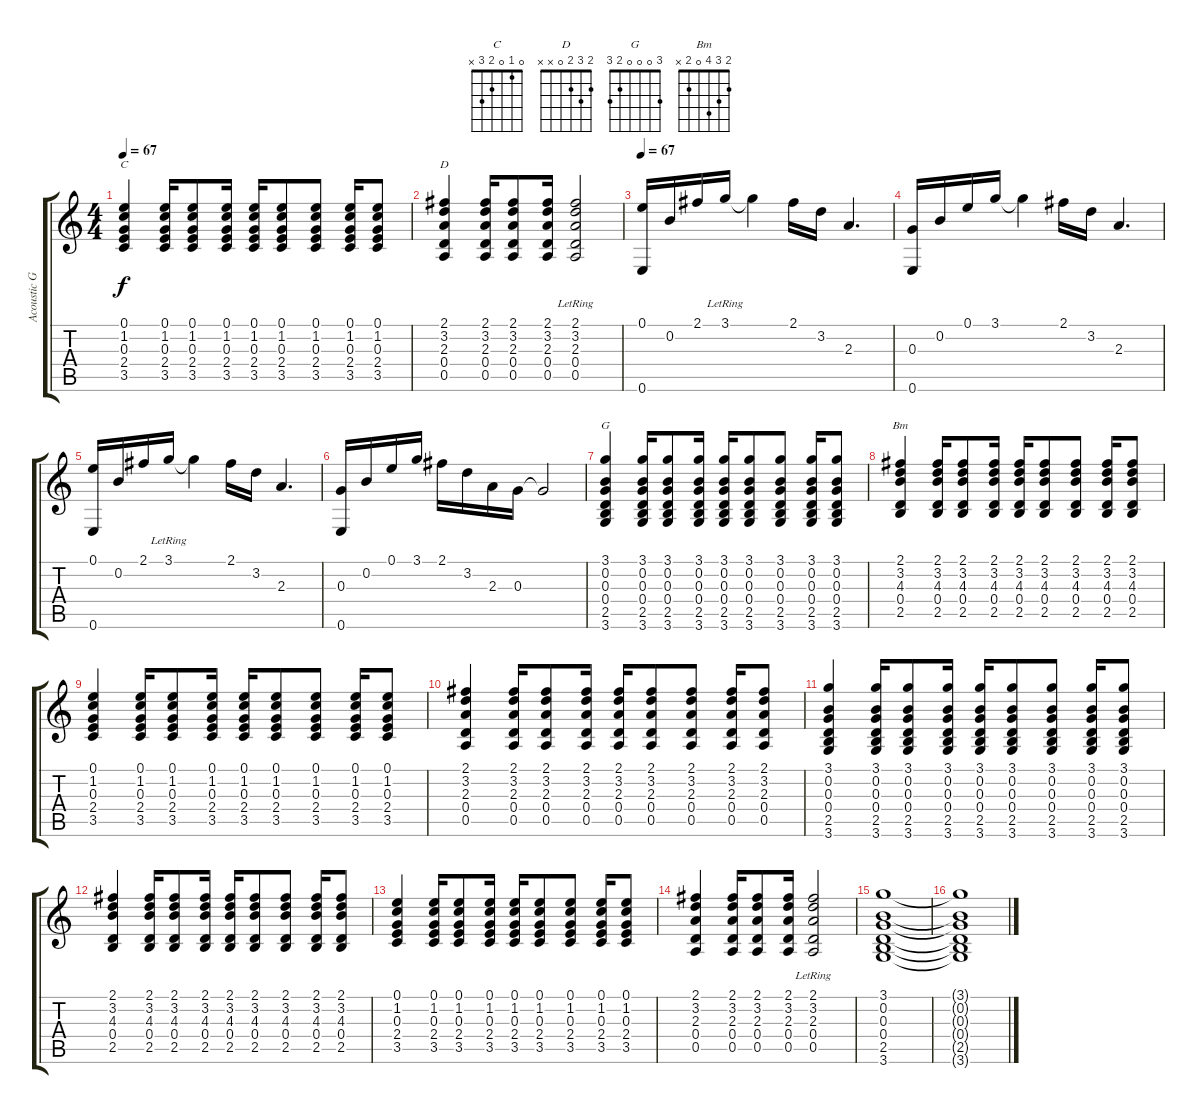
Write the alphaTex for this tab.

\track ("Acoustic Guitar" "Acoustic G") {instrument acousticguitarsteel}
\staff {score tabs}
\tuning (E4 B3 G3 D3 A2 E2) {hide}
\chord ("C" 0 1 0 2 3 x)
\chord ("D" 2 3 2 0 x x)
\chord ("G" 3 0 0 0 2 3)
\chord ("Bm" 2 3 4 0 2 x)
\ts (4 4)
\tempo 67
\clef g2
\ks c
(0.1 1.2 0.3 2.4 3.5).4{ch "C" dy f} (0.1 1.2 0.3 2.4 3.5).16 (0.1 1.2 0.3 2.4 3.5).8 (0.1 1.2 0.3 2.4 3.5).16 (0.1 1.2 0.3 2.4 3.5).16 (0.1 1.2 0.3 2.4 3.5).8 (0.1 1.2 0.3 2.4 3.5).8 (0.1 1.2 0.3 2.4 3.5).16 (0.1 1.2 0.3 2.4 3.5).8 |
(2.1 3.2 2.3 0.4 0.5).4{ch "D"} (2.1 3.2 2.3 0.4 0.5).16 (2.1 3.2 2.3 0.4 0.5).8 (2.1 3.2 2.3 0.4 0.5).16 (2.1{lr} 3.2 2.3 0.4 0.5).2 |
\tempo 67
(0.1 0.6).16 0.2.16 2.1.16 3.1{lr}.16 3.1{t}.4 2.1.16 3.2.16 2.3.4{d} |
(0.3 0.6).16 0.2.16 0.1.16 3.1.16 3.1{t}.4 2.1.16 3.2.16 2.3.4{d} |
(0.1 0.6).16 0.2.16 2.1.16 3.1{lr}.16 3.1{t}.4 2.1.16 3.2.16 2.3.4{d} |
(0.3 0.6).16 0.2.16 0.1.16 3.1.16 2.1.16 3.2.16 2.3.16 0.3.16 0.3{t}.2 |
(3.1 0.2 0.3 0.4 2.5 3.6).4{ch "G"} (3.1 0.2 0.3 0.4 2.5 3.6).16 (3.1 0.2 0.3 0.4 2.5 3.6).8 (3.1 0.2 0.3 0.4 2.5 3.6).16 (3.1 0.2 0.3 0.4 2.5 3.6).16 (3.1 0.2 0.3 0.4 2.5 3.6).8 (3.1 0.2 0.3 0.4 2.5 3.6).8 (3.1 0.2 0.3 0.4 2.5 3.6).16 (3.1 0.2 0.3 0.4 2.5 3.6).8 |
(2.1 3.2 4.3 0.4 2.5).4{ch "Bm"} (2.1 3.2 4.3 0.4 2.5).16 (2.1 3.2 4.3 0.4 2.5).8 (2.1 3.2 4.3 0.4 2.5).16 (2.1 3.2 4.3 0.4 2.5).16 (2.1 3.2 4.3 0.4 2.5).8 (2.1 3.2 4.3 0.4 2.5).8 (2.1 3.2 4.3 0.4 2.5).16 (2.1 3.2 4.3 0.4 2.5).8 |
(0.1 1.2 0.3 2.4 3.5).4 (0.1 1.2 0.3 2.4 3.5).16 (0.1 1.2 0.3 2.4 3.5).8 (0.1 1.2 0.3 2.4 3.5).16 (0.1 1.2 0.3 2.4 3.5).16 (0.1 1.2 0.3 2.4 3.5).8 (0.1 1.2 0.3 2.4 3.5).8 (0.1 1.2 0.3 2.4 3.5).16 (0.1 1.2 0.3 2.4 3.5).8 |
(2.1 3.2 2.3 0.4 0.5).4 (2.1 3.2 2.3 0.4 0.5).16 (2.1 3.2 2.3 0.4 0.5).8 (2.1 3.2 2.3 0.4 0.5).16 (2.1 3.2 2.3 0.4 0.5).16 (2.1 3.2 2.3 0.4 0.5).8 (2.1 3.2 2.3 0.4 0.5).8 (2.1 3.2 2.3 0.4 0.5).16 (2.1 3.2 2.3 0.4 0.5).8 |
(3.1 0.2 0.3 0.4 2.5 3.6).4 (3.1 0.2 0.3 0.4 2.5 3.6).16 (3.1 0.2 0.3 0.4 2.5 3.6).8 (3.1 0.2 0.3 0.4 2.5 3.6).16 (3.1 0.2 0.3 0.4 2.5 3.6).16 (3.1 0.2 0.3 0.4 2.5 3.6).8 (3.1 0.2 0.3 0.4 2.5 3.6).8 (3.1 0.2 0.3 0.4 2.5 3.6).16 (3.1 0.2 0.3 0.4 2.5 3.6).8 |
(2.1 3.2 4.3 0.4 2.5).4 (2.1 3.2 4.3 0.4 2.5).16 (2.1 3.2 4.3 0.4 2.5).8 (2.1 3.2 4.3 0.4 2.5).16 (2.1 3.2 4.3 0.4 2.5).16 (2.1 3.2 4.3 0.4 2.5).8 (2.1 3.2 4.3 0.4 2.5).8 (2.1 3.2 4.3 0.4 2.5).16 (2.1 3.2 4.3 0.4 2.5).8 |
(0.1 1.2 0.3 2.4 3.5).4 (0.1 1.2 0.3 2.4 3.5).16 (0.1 1.2 0.3 2.4 3.5).8 (0.1 1.2 0.3 2.4 3.5).16 (0.1 1.2 0.3 2.4 3.5).16 (0.1 1.2 0.3 2.4 3.5).8 (0.1 1.2 0.3 2.4 3.5).8 (0.1 1.2 0.3 2.4 3.5).16 (0.1 1.2 0.3 2.4 3.5).8 |
(2.1 3.2 2.3 0.4 0.5).4 (2.1 3.2 2.3 0.4 0.5).16 (2.1 3.2 2.3 0.4 0.5).8 (2.1 3.2 2.3 0.4 0.5).16 (2.1{lr} 3.2 2.3 0.4 0.5).2 |
(3.1 0.2 0.3 0.4 2.5 3.6).1{volume 2} |
(3.1{t} 0.2{t} 0.3{t} 0.4{t} 2.5{t} 3.6{t}).1
